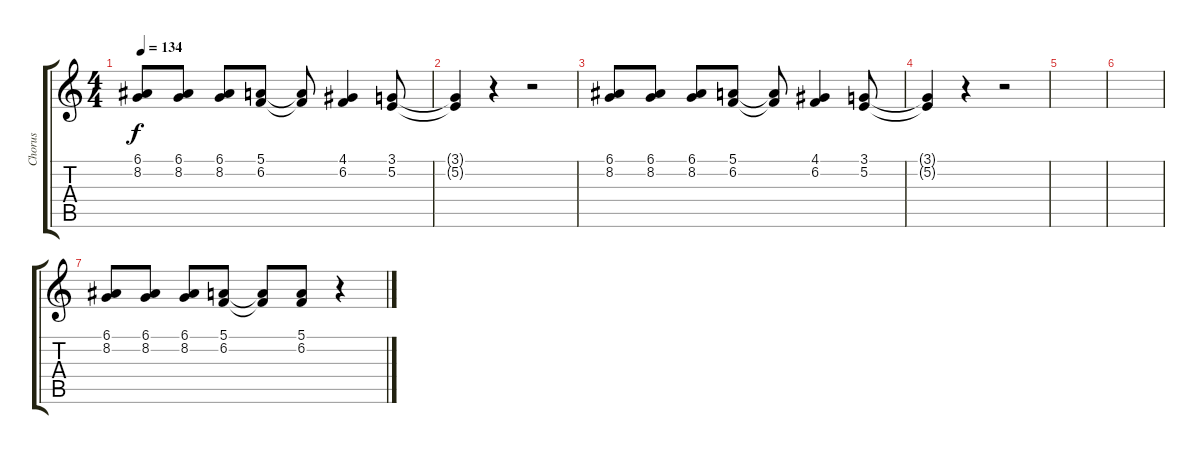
\track ("Chorus" "Chorus") {instrument synthstrings1}
\staff {score tabs}
\tuning (E4 B3 G3 D3 A2 E2) {hide}
\ts (4 4)
\tempo 134
\clef g2
\ks c
(6.1 8.2).8{dy f} (6.1 8.2).8 (6.1 8.2).8 (5.1 6.2).8 (5.1{t} 6.2{t}).8 (4.1 6.2).4 (3.1 5.2).8 |
(3.1{t} 5.2{t}).4 r.4 r.2 |
(6.1 8.2).8 (6.1 8.2).8 (6.1 8.2).8 (5.1 6.2).8 (5.1{t} 6.2{t}).8 (4.1 6.2).4 (3.1 5.2).8 |
(3.1{t} 5.2{t}).4 r.4 r.2 |
|
|
(6.1 8.2).8 (6.1 8.2).8 (6.1 8.2).8 (5.1 6.2).8 (5.1{t} 6.2{t}).8 (5.1 6.2).8 r.4
